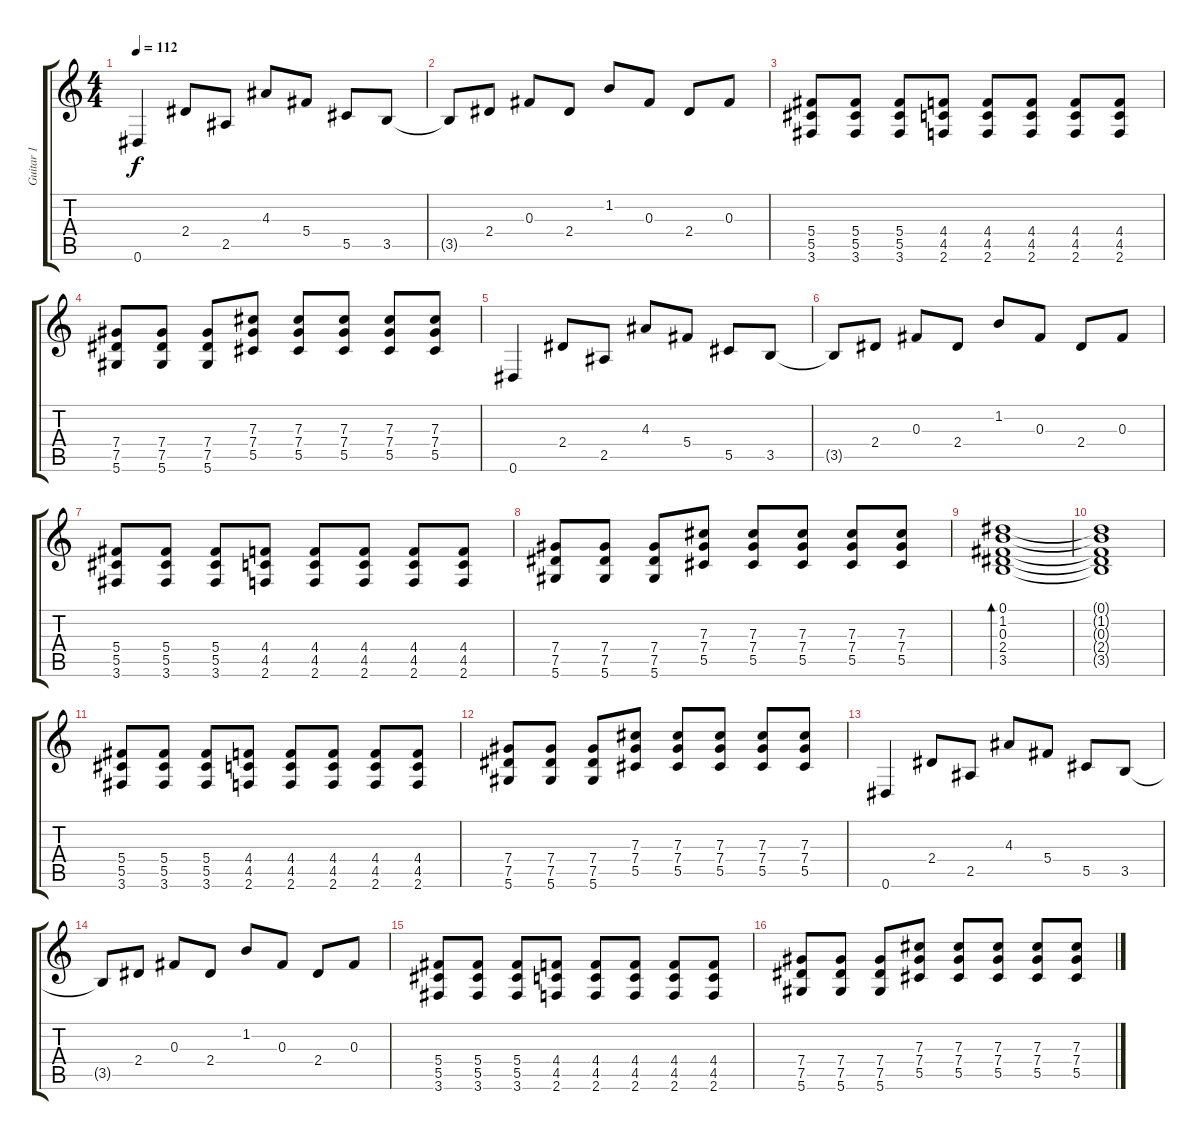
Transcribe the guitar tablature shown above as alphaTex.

\track ("Guitar 1" "Guitar 1") {instrument distortionguitar}
\staff {score tabs}
\tuning (Eb4 Bb3 Gb3 Db3 Ab2 Eb2) {hide}
\ts (4 4)
\tempo 112
\clef g2
\ks c
0.6.4{dy f instrument electricguitarclean} 2.4.8 2.5.8 4.3.8 5.4.8 5.5.8 3.5.8 |
3.5{t}.8 2.4.8 0.3.8 2.4.8 1.2.8 0.3.8 2.4.8 0.3.8 |
(5.4 5.5 3.6).8{instrument distortionguitar} (5.4 5.5 3.6).8 (5.4 5.5 3.6).8 (4.4 4.5 2.6).8 (4.4 4.5 2.6).8 (4.4 4.5 2.6).8 (4.4 4.5 2.6).8 (4.4 4.5 2.6).8 |
(7.4 7.5 5.6).8 (7.4 7.5 5.6).8 (7.4 7.5 5.6).8 (7.3 7.4 5.5).8 (7.3 7.4 5.5).8 (7.3 7.4 5.5).8 (7.3 7.4 5.5).8 (7.3 7.4 5.5).8 |
0.6.4{instrument electricguitarclean} 2.4.8 2.5.8 4.3.8 5.4.8 5.5.8 3.5.8 |
3.5{t}.8 2.4.8 0.3.8 2.4.8 1.2.8 0.3.8 2.4.8 0.3.8 |
(5.4 5.5 3.6).8{instrument distortionguitar} (5.4 5.5 3.6).8 (5.4 5.5 3.6).8 (4.4 4.5 2.6).8 (4.4 4.5 2.6).8 (4.4 4.5 2.6).8 (4.4 4.5 2.6).8 (4.4 4.5 2.6).8 |
(7.4 7.5 5.6).8 (7.4 7.5 5.6).8 (7.4 7.5 5.6).8 (7.3 7.4 5.5).8 (7.3 7.4 5.5).8 (7.3 7.4 5.5).8 (7.3 7.4 5.5).8 (7.3 7.4 5.5).8 |
(0.1 1.2 0.3 2.4 3.5).1{bd 120} |
(0.1{t} 1.2{t} 0.3{t} 2.4{t} 3.5{t}).1 |
(5.4 5.5 3.6).8{instrument distortionguitar} (5.4 5.5 3.6).8 (5.4 5.5 3.6).8 (4.4 4.5 2.6).8 (4.4 4.5 2.6).8 (4.4 4.5 2.6).8 (4.4 4.5 2.6).8 (4.4 4.5 2.6).8 |
(7.4 7.5 5.6).8 (7.4 7.5 5.6).8 (7.4 7.5 5.6).8 (7.3 7.4 5.5).8 (7.3 7.4 5.5).8 (7.3 7.4 5.5).8 (7.3 7.4 5.5).8 (7.3 7.4 5.5).8 |
0.6.4{instrument electricguitarclean} 2.4.8 2.5.8 4.3.8 5.4.8 5.5.8 3.5.8 |
3.5{t}.8 2.4.8 0.3.8 2.4.8 1.2.8 0.3.8 2.4.8 0.3.8 |
(5.4 5.5 3.6).8{instrument distortionguitar} (5.4 5.5 3.6).8 (5.4 5.5 3.6).8 (4.4 4.5 2.6).8 (4.4 4.5 2.6).8 (4.4 4.5 2.6).8 (4.4 4.5 2.6).8 (4.4 4.5 2.6).8 |
(7.4 7.5 5.6).8 (7.4 7.5 5.6).8 (7.4 7.5 5.6).8 (7.3 7.4 5.5).8 (7.3 7.4 5.5).8 (7.3 7.4 5.5).8 (7.3 7.4 5.5).8 (7.3 7.4 5.5).8
